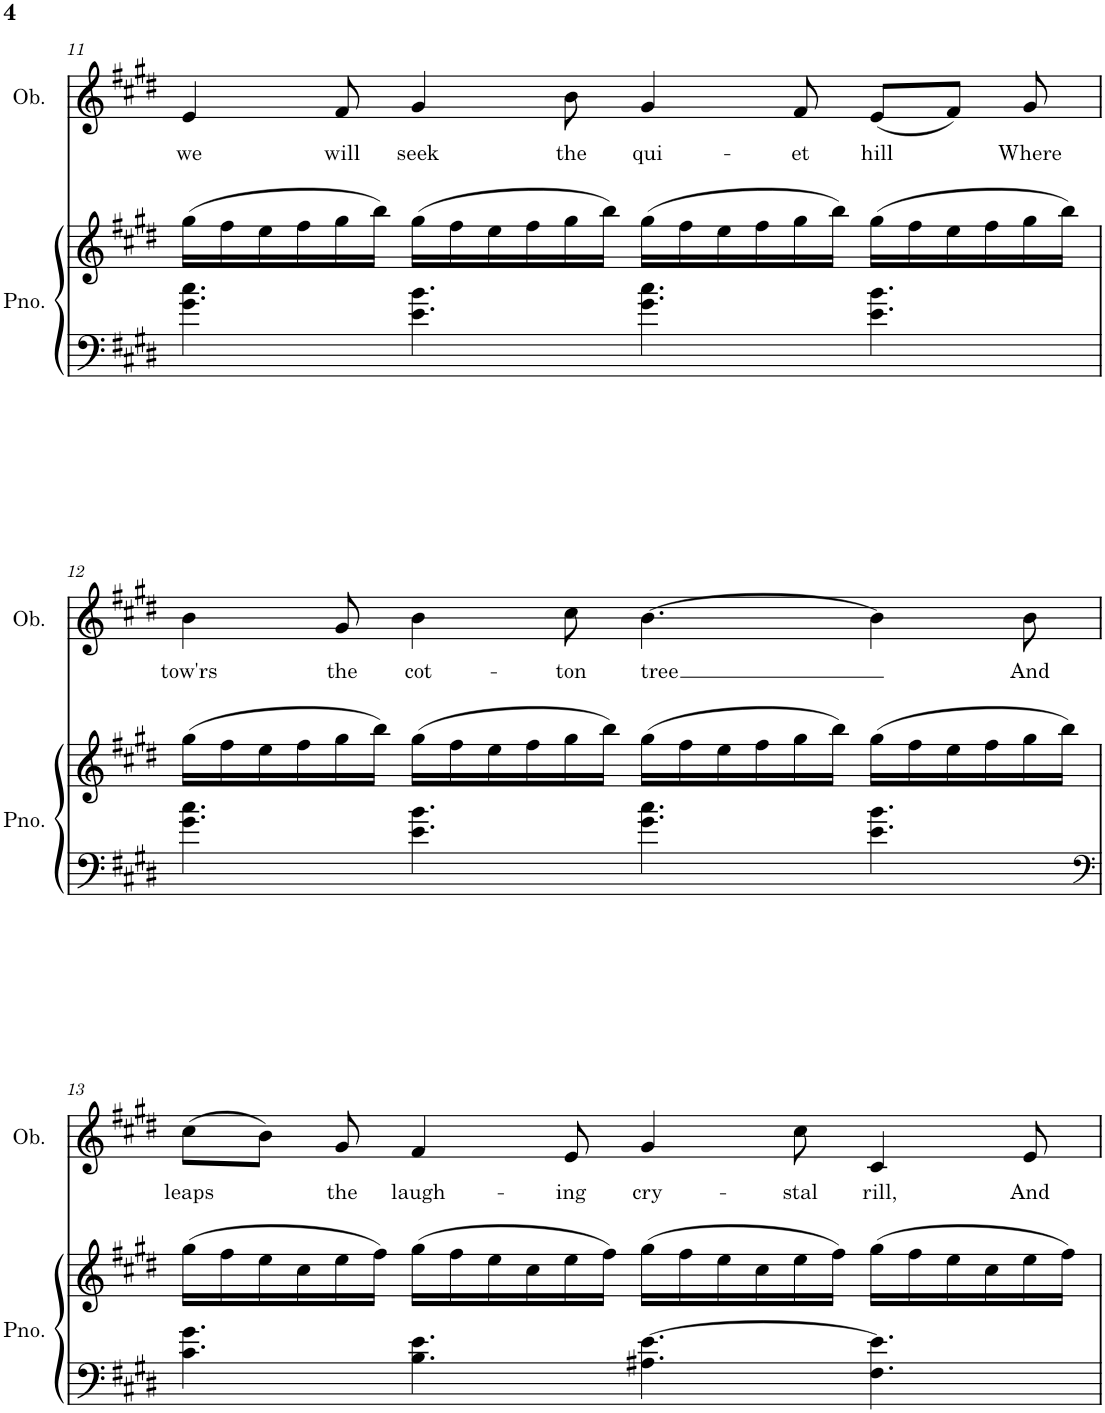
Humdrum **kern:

**kern	**kern	**kern	**text
*part2	*part2	*part1	*part1
*staff3	*staff2	*staff1	*staff1
*I"Piano	*	*I"Oboe	*
*I'Pno.	*	*I'Ob.	*
!!LO:PB:g=z
*clefF4	*clefG2	*clefG2	*
*k[f#c#g#d#]	*k[f#c#g#d#]	*k[f#c#g#d#]	*
*M12/8	*M12/8	*M12/8	*
=11	=11	=11	=11
!	!	!	!LO:LY:b
4.g#\ 4.cc#\	(16gg#\LL	4e/	we
.	16ff#\	.	.
.	16ee\	.	.
.	16ff#\	.	.
!	!	!	!LO:LY:b
.	16gg#\	8f#/	will
.	16bb\JJ)	.	.
!	!	!	!LO:LY:b
4.e\ 4.b\	(16gg#\LL	4g#/	seek
.	16ff#\	.	.
.	16ee\	.	.
.	16ff#\	.	.
!	!	!	!LO:LY:b
.	16gg#\	8b\	the
.	16bb\JJ)	.	.
!	!	!	!LO:LY:b
4.g#\ 4.cc#\	(16gg#\LL	4g#/	qui-
.	16ff#\	.	.
.	16ee\	.	.
.	16ff#\	.	.
!	!	!	!LO:LY:b
.	16gg#\	8f#/	-et
.	16bb\JJ)	.	.
!	!	!	!LO:LY:b
4.e\ 4.b\	(16gg#\LL	(8e/L	hill
.	16ff#\	.	.
.	16ee\	8f#/J)	.
.	16ff#\	.	.
!	!	!	!LO:LY:b
.	16gg#\	8g#/	Where
.	16bb\JJ)	.	.
!!LO:LB:g=z
=12	=12	=12	=12
!	!	!	!LO:LY:b
4.g#\ 4.cc#\	(16gg#\LL	4b\	tow'rs
.	16ff#\	.	.
.	16ee\	.	.
.	16ff#\	.	.
!	!	!	!LO:LY:b
.	16gg#\	8g#/	the
.	16bb\JJ)	.	.
!	!	!	!LO:LY:b
4.e\ 4.b\	(16gg#\LL	4b\	cot-
.	16ff#\	.	.
.	16ee\	.	.
.	16ff#\	.	.
!	!	!	!LO:LY:b
.	16gg#\	8cc#\	-ton
.	16bb\JJ)	.	.
!	!	!	!LO:LY:b
4.g#\ 4.cc#\	(16gg#\LL	[4.b\	tree
.	16ff#\	.	.
.	16ee\	.	.
.	16ff#\	.	.
.	16gg#\	.	.
.	16bb\JJ)	.	.
4.e\ 4.b\	(16gg#\LL	4b\]	.
.	16ff#\	.	.
.	16ee\	.	.
.	16ff#\	.	.
!	!	!	!LO:LY:b
.	16gg#\	8b\	And
.	16bb\JJ)	.	.
!!LO:LB:g=z
=13	=13	=13	=13
*clefF4	*	*	*
!	!	!	!LO:LY:b
4.c#\ 4.g#\	(16gg#\LL	(8cc#\L	leaps
.	16ff#\	.	.
.	16ee\	8b\J)	.
.	16cc#\	.	.
!	!	!	!LO:LY:b
.	16ee\	8g#/	the
.	16ff#\JJ)	.	.
!	!	!	!LO:LY:b
4.B\ 4.e\	(16gg#\LL	4f#/	laugh-
.	16ff#\	.	.
.	16ee\	.	.
.	16cc#\	.	.
!	!	!	!LO:LY:b
.	16ee\	8e/	-ing
.	16ff#\JJ)	.	.
!	!	!	!LO:LY:b
4.A#X\ [4.e\	(16gg#\LL	4g#/	cry-
.	16ff#\	.	.
.	16ee\	.	.
.	16cc#\	.	.
!	!	!	!LO:LY:b
.	16ee\	8cc#\	-stal
.	16ff#\JJ)	.	.
!	!	!	!LO:LY:b
4.F#\ 4.e\]	(16gg#\LL	4c#/	rill,
.	16ff#\	.	.
.	16ee\	.	.
.	16cc#\	.	.
!	!	!	!LO:LY:b
.	16ee\	8e/	And
.	16ff#\JJ)	.	.
=	=	=	=
*-	*-	*-	*-
